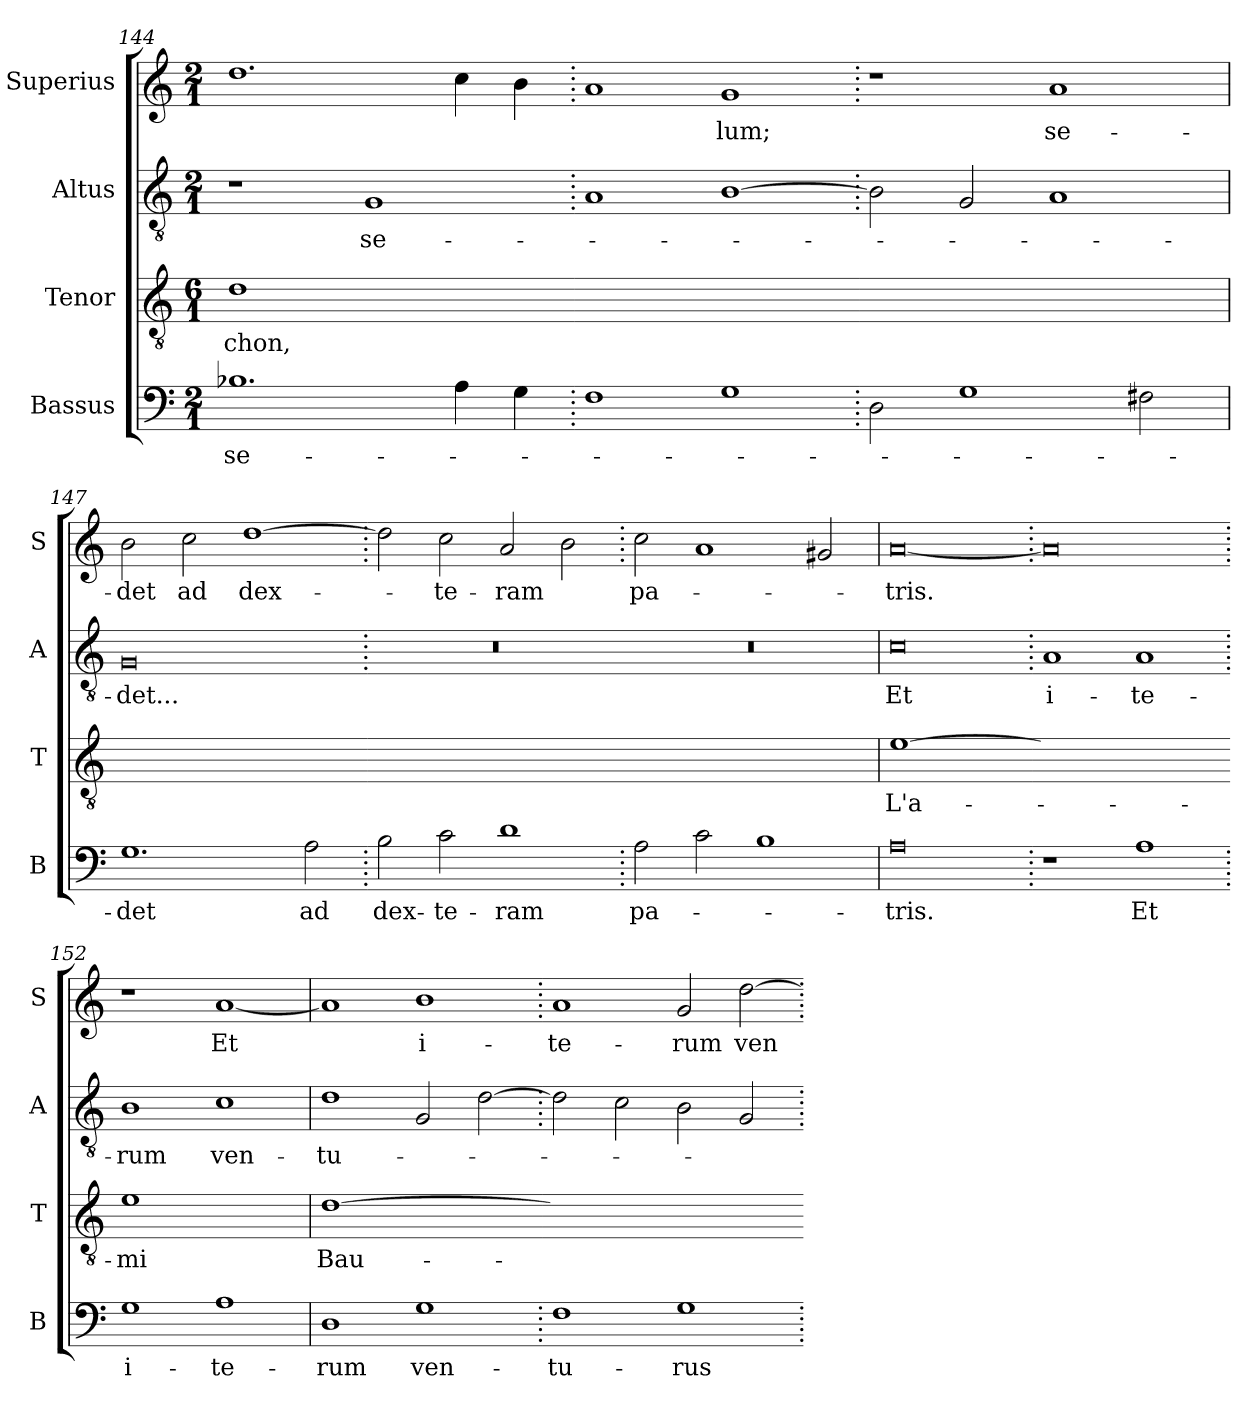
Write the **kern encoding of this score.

**kern	**text	**kern	**text	**kern	**text	**kern	**text
*part4	*part4	*part3	*part3	*part2	*part2	*part1	*part1
*staff4	*staff4	*staff3	*staff3	*staff2	*staff2	*staff1	*staff1
*I"Bassus	*	*I"Tenor	*	*I"Altus	*	*I"Superius	*
*I'B	*	*I'T	*	*I'A	*	*I'S	*
*clefF4	*	*clefGv2	*	*clefGv2	*	*clefG2	*
*k[]	*	*k[]	*	*k[]	*	*k[]	*
*M2/1	*	*M6/1	*	*M2/1	*	*M2/1	*
=144	=144	=144	=144	=144	=144	=144	=144
!	!	!LO:N:vis=1	!	!	!	!	!
1.B-X	se-	[y0d	-chon,	1r	.	1.dd	.
.	.	.	.	1G	se-	.	.
4A\	.	.	.	.	.	4cc\	.
4G\	.	.	.	.	.	4b\	.
=145.	=145.	=145-	=145.	=145.	=145.	=145.	=145.
!	!	!LO:N:vis=1	!	!	!	!	!
1F	.	0dyy_	.	1A	.	1a	.
1G	.	.	.	[1B	.	1g	-lum;
=146.	=146.	=146-	=146.	=146.	=146.	=146.	=146.
!	!	!LO:N:vis=1	!	!	!	!	!
2D\	.	0dyy]	.	2B\]	.	1r	.
1G	.	.	.	2G/	.	.	.
.	.	.	.	1A	.	1a	se-
2F#X\	.	.	.	.	.	.	.
=147	=147	=147	=147	=147	=147	=147	=147
!	!	!LO:N:vis=1	!	!	!	!	!
1.G	-det	0r	.	0G	-det...	2b\	-det
.	.	.	.	.	.	2cc\	ad
.	.	.	.	.	.	[1dd	dex-
2A\	ad	.	.	.	.	.	.
=148.	=148.	=148-	=148.	=148.	=148.	=148.	=148.
!	!	!LO:N:vis=1	!	!	!	!	!
2B\	dex-	0ryy	.	0r	.	2dd\]	.
2c\	-te-	.	.	.	.	2cc\	-te-
1d	-ram	.	.	.	.	2a/	-ram
.	.	.	.	.	.	2b\	.
=149.	=149.	=149-	=149.	=149.	=149.	=149.	=149.
!	!	!LO:N:vis=1	!	!	!	!	!
2A\	pa-	0ryy	.	0r	.	2cc\	pa-
2c\	.	.	.	.	.	1a	.
1B	.	.	.	.	.	.	.
.	.	.	.	.	.	2g#X/	.
=150	=150	=150	=150	=150	=150	=150	=150
!	!	!LO:N:vis=1	!	!	!	!	!
0A	-tris.	[0e	L'a-	0c	Et	[0a	-tris.
=151.	=151.	=151-	=151.	=151.	=151.	=151.	=151.
!	!	!LO:N:vis=1	!	!	!	!	!
1r	.	0eyy]	.	1A	i-	0a]	.
1A	Et	.	.	1A	-te-	.	.
=152.	=152.	=152-	=152.	=152.	=152.	=152.	=152.
!	!	!LO:N:vis=1	!	!	!	!	!
1G	i-	0e	-mi	1B	-rum	1r	.
1A	-te-	.	.	1c	ven-	[1a	Et
=153	=153	=153	=153	=153	=153	=153	=153
!	!	!LO:N:vis=1	!	!	!	!	!
1D	-rum	[0d	Bau-	1d	-tu-	1a]	.
1G	ven-	.	.	2G/	.	1b	i-
.	.	.	.	[2d\	.	.	.
=154.	=154.	=154-	=154.	=154.	=154.	=154.	=154.
!	!	!LO:N:vis=1	!	!	!	!	!
1F	-tu-	0dyy]	.	2d\]	.	1a	-te-
.	.	.	.	2c\	.	.	.
1G	-rus	.	.	2B\	.	2g/	-rum
.	.	.	.	2G/	.	[2dd\	ven-
=.	=.	=-	=.	=.	=.	=.	=.
*-	*-	*-	*-	*-	*-	*-	*-
